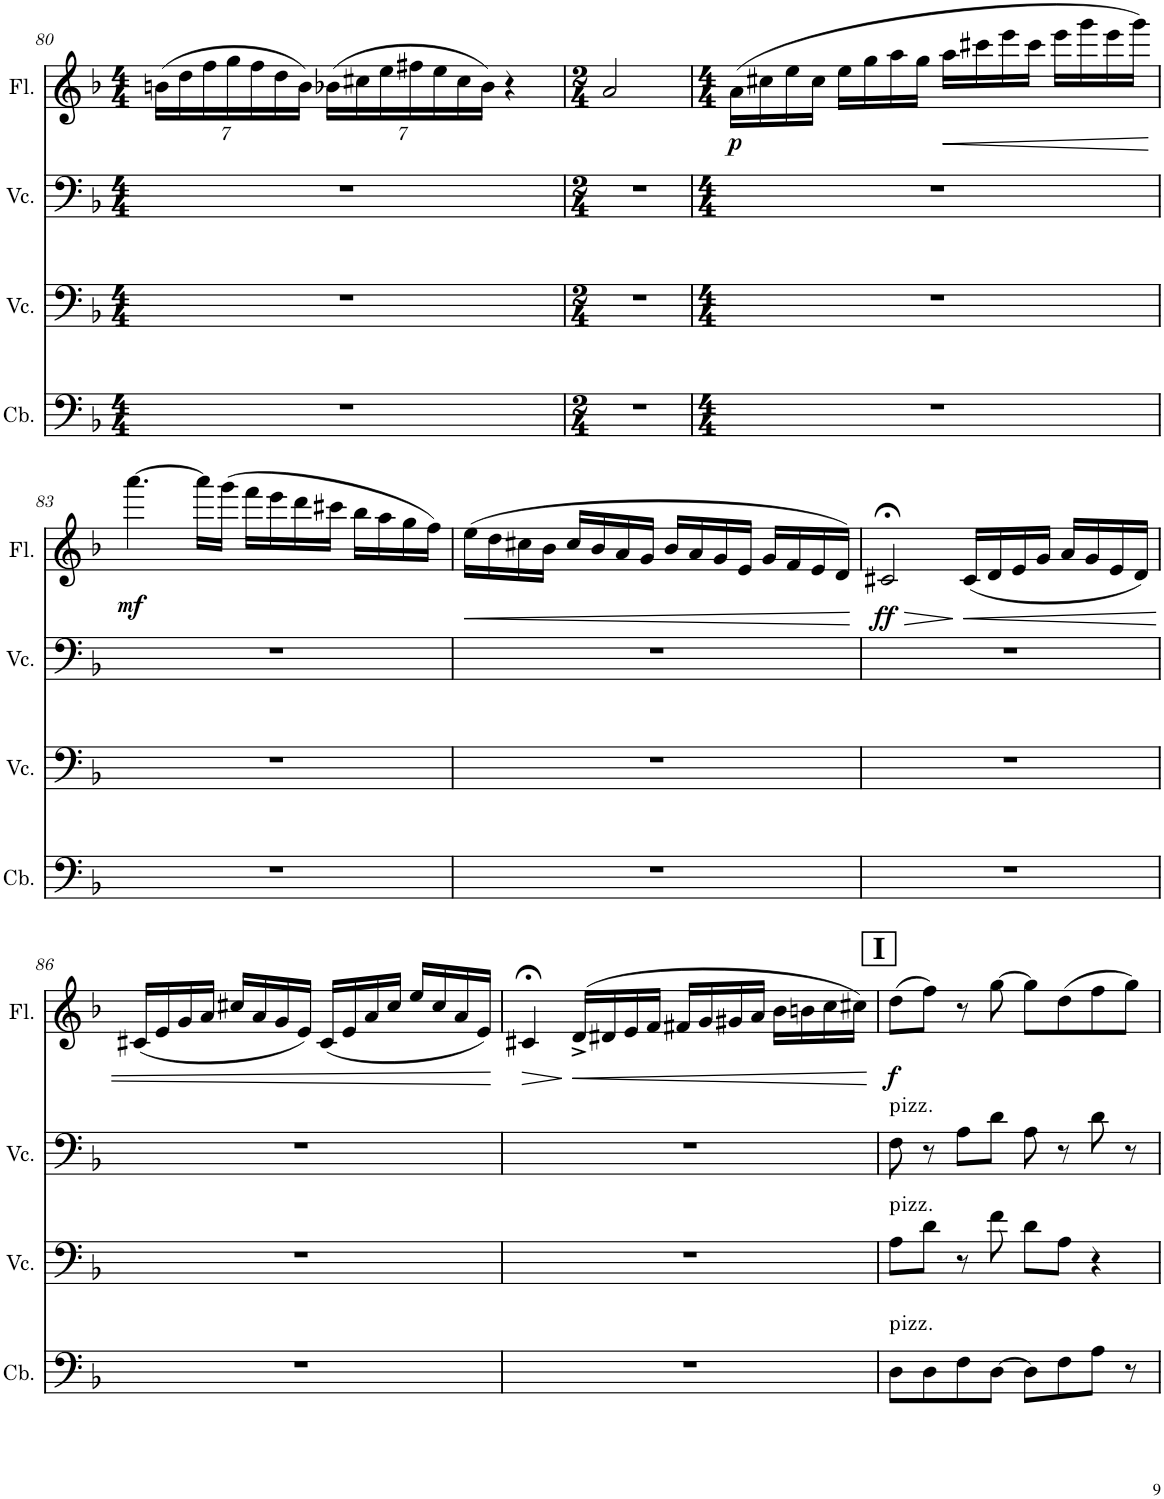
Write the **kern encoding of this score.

**kern	**kern	**kern	**kern	**dynam
*part4	*part3	*part2	*part1	*part1
*staff4	*staff3	*staff2	*staff1	*staff1
*I"Contrabass	*I"Violoncello	*I"Violoncello	*I"Flute	*
*I'Cb.	*I'Vc.	*I'Vc.	*I'Fl.	*
!!LO:PB:g=z
*clefF4	*clefF4	*clefF4	*clefG2	*
*Trd7c12	*	*	*	*
*k[b-]	*k[b-]	*k[b-]	*k[b-]	*
*M4/4	*M4/4	*M4/4	*M4/4	*
*	*	*	*Xbrackettup	*
=80	=80	=80	=80	=80
1r	1r	1r	(56%3bn\LL	.
.	.	.	56%3dd\	.
.	.	.	56%3ff\	.
.	.	.	56%3gg\	.
.	.	.	56%3ff\	.
.	.	.	56%3dd\	.
.	.	.	56%3b\JJ)	.
.	.	.	(56%3b-X\LL	.
.	.	.	56%3cc#X\	.
.	.	.	56%3ee\	.
.	.	.	56%3ff#X\	.
.	.	.	56%3ee\	.
.	.	.	56%3cc#\	.
.	.	.	56%3b-\JJ)	.
.	.	.	4r	.
=81	=81	=81	=81	=81
*M2/4	*M2/4	*M2/4	*M2/4	*
2r	2r	2r	2a/	.
=82	=82	=82	=82	=82
*M4/4	*M4/4	*M4/4	*M4/4	*
!	!	!	!	!LO:DY:b
1r	1r	1r	(16a\LL	p
.	.	.	16cc#X\	.
.	.	.	16ee\	.
.	.	.	16cc#\JJ	.
.	.	.	16ee\LL	.
.	.	.	16gg\	.
.	.	.	16aa\	.
.	.	.	16gg\JJ	.
!	!	!	!	!LO:HP:b
.	.	.	16aa\LL	<
.	.	.	16ccc#X\	.
.	.	.	16eee\	.
.	.	.	16ccc#\JJ	.
.	.	.	16eee\LL	.
.	.	.	16ggg\	.
.	.	.	16eee\	.
.	.	.	16ggg\JJ)	.
.	.	.	.	[
!!LO:LB:g=z
=83	=83	=83	=83	=83
!	!	!	!	!LO:DY:b
1r	1r	1r	[4.aaa\	mf
.	.	.	16aaa\LL]	.
.	.	.	(16ggg\JJ	.
.	.	.	16fff\LL	.
.	.	.	16eee\	.
.	.	.	16ddd\	.
.	.	.	16ccc#X\JJ	.
.	.	.	16bb-\LL	.
.	.	.	16aa\	.
.	.	.	16gg\	.
.	.	.	16ff\JJ)	.
=84	=84	=84	=84	=84
!	!	!	!	!LO:HP:b
1r	1r	1r	(16ee\LL	<
.	.	.	16dd\	.
.	.	.	16cc#X\	.
.	.	.	16b-\JJ	.
.	.	.	16cc#/LL	.
.	.	.	16b-/	.
.	.	.	16a/	.
.	.	.	16g/JJ	.
.	.	.	16b-/LL	.
.	.	.	16a/	.
.	.	.	16g/	.
.	.	.	16e/JJ	.
.	.	.	16g/LL	.
.	.	.	16f/	.
.	.	.	16e/	.
.	.	.	16d/JJ)	.
.	.	.	.	[
=85	=85	=85	=85	=85
!	!	!	!	!LO:HP:b
!	!	!	!	!LO:DY:n=1:b
1r	1r	1r	2c#X;</	> ff
!	!	!	!	!LO:HP:n=1:b
.	.	.	(16c#/LL	] <
.	.	.	16d/	.
.	.	.	16e/	.
.	.	.	16g/JJ	.
.	.	.	16a/LL	.
.	.	.	16g/	.
.	.	.	16e/	.
.	.	.	16d/JJ)	.
!!LO:LB:g=z
=86	=86	=86	=86	=86
1r	1r	1r	(16c#X/LL	.
.	.	.	16e/	.
.	.	.	16g/	.
.	.	.	16a/JJ	.
.	.	.	16cc#X/LL	.
.	.	.	16a/	.
.	.	.	16g/	.
.	.	.	16e/JJ)	.
.	.	.	(16c#/LL	.
.	.	.	16e/	.
.	.	.	16a/	.
.	.	.	16cc#/JJ	.
.	.	.	16ee/LL	.
.	.	.	16cc#/	.
.	.	.	16a/	.
.	.	.	16e/JJ)	.
.	.	.	.	[
=87	=87	=87	=87	=87
!	!	!	!	!LO:HP:b
1r	1r	1r	4c#X;</	>
!	!	!	!	!LO:HP:n=1:b
.	.	.	(16d^/LL	] <
.	.	.	16d#X/	.
.	.	.	16e/	.
.	.	.	16f/JJ	.
.	.	.	16f#X/LL	.
.	.	.	16g/	.
.	.	.	16g#X/	.
.	.	.	16a/JJ	.
.	.	.	16b-\LL	.
.	.	.	16bn\	.
.	.	.	16cc\	.
.	.	.	16cc#X\JJ)	.
.	.	.	.	[
!!LO:REH:place=s1:a:B:cj:fs=14:t=I
=88	=88	=88	=88	=88
!	!	!LO:TX:a:t=pizz.	!	!
!	!LO:TX:a:t=pizz.	!	!	!
!LO:TX:a:t=pizz.	!	!	!	!
!	!	!	!	!LO:DY:b
8D\L	8A\L	8F\	(8dd\L	f
8D\	8d\J	8r	8ff\J)	.
8F\	8r	8A\L	8r	.
[8D\J	8f\	8d\J	[8gg\	.
8D\L]	8d\L	8A\	8gg\L]	.
8F\	8A\J	8r	(8dd\	.
8A\J	4r	8d\	8ff\	.
8r	.	8r	8gg\J)	.
=	=	=	=	=
*-	*-	*-	*-	*-
